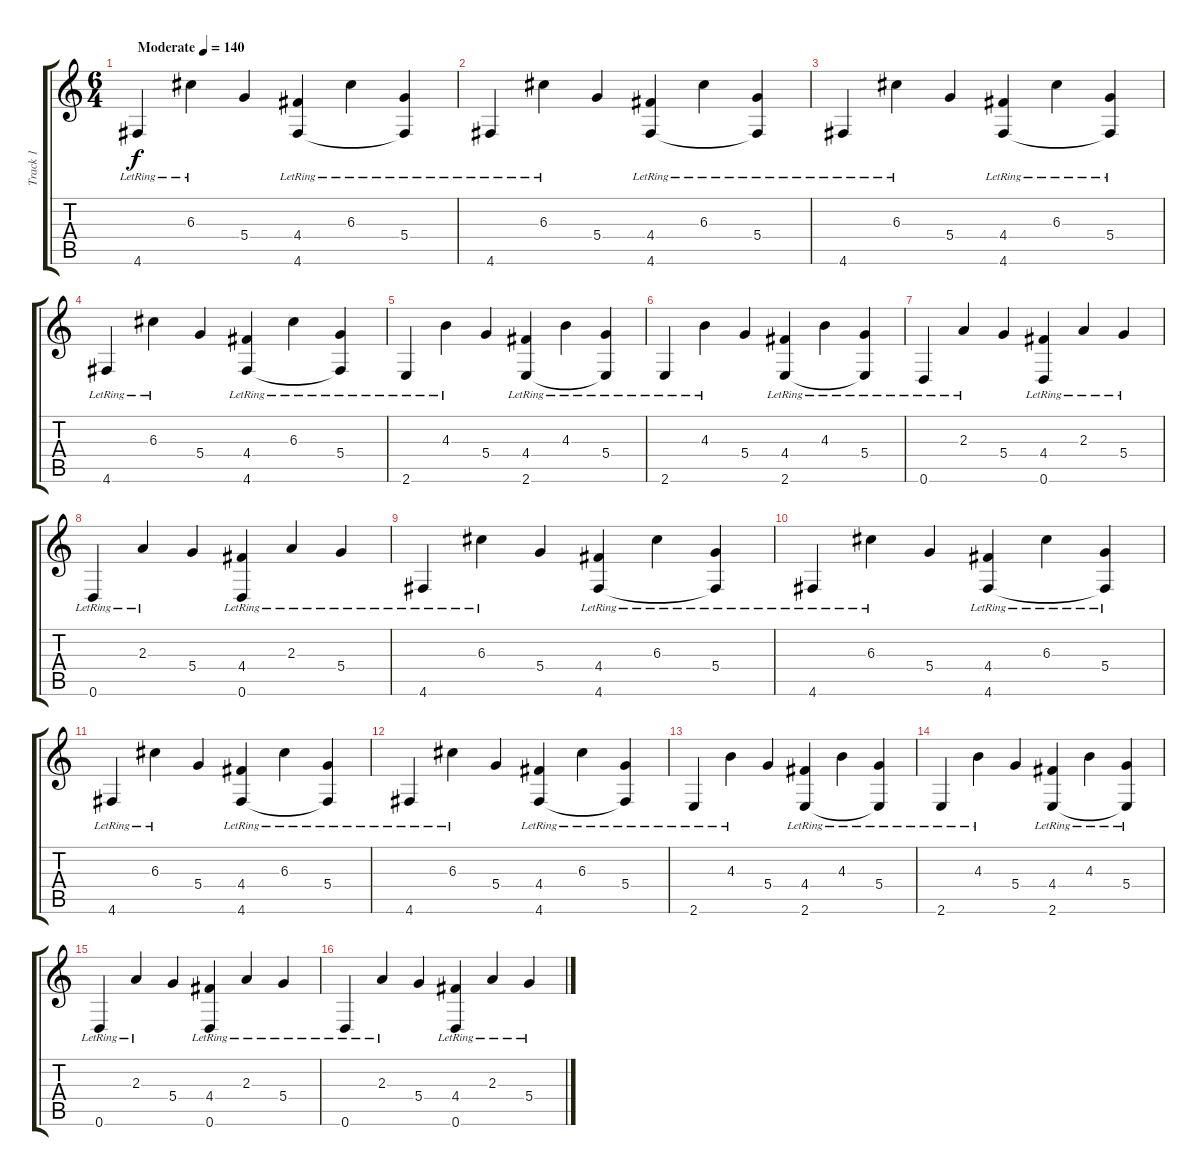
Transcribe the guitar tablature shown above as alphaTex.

\track ("Track 1" "Track 1") {instrument acousticguitarsteel}
\staff {score tabs}
\tuning (E4 B3 G3 D3 A2 D2) {hide}
\ts (6 4)
\tempo (140 "Moderate")
\clef g2
\ks c
4.6{lr}.4{dy f instrument acousticguitarsteel} 6.3{lr}.4 5.4.4 (4.4{lr} 4.6{lr}).4 6.3{lr}.4 (5.4{lr} 4.6{t}).4 |
4.6{lr}.4 6.3{lr}.4 5.4.4 (4.4{lr} 4.6{lr}).4 6.3{lr}.4 (5.4{lr} 4.6{t}).4 |
4.6{lr}.4 6.3{lr}.4 5.4.4 (4.4{lr} 4.6{lr}).4 6.3{lr}.4 (5.4{lr} 4.6{t}).4 |
4.6{lr}.4 6.3{lr}.4 5.4.4 (4.4{lr} 4.6{lr}).4 6.3{lr}.4 (5.4{lr} 4.6{t}).4 |
2.6{lr}.4 4.3{lr}.4 5.4.4 (4.4{lr} 2.6{lr}).4 4.3{lr}.4 (5.4{lr} 2.6{t}).4 |
2.6{lr}.4 4.3{lr}.4 5.4.4 (4.4{lr} 2.6{lr}).4 4.3{lr}.4 (5.4{lr} 2.6{t}).4 |
0.6{lr}.4 2.3{lr}.4 5.4.4 (4.4{lr} 0.6{lr}).4 2.3{lr}.4 5.4{lr}.4 |
0.6{lr}.4 2.3{lr}.4 5.4.4 (4.4{lr} 0.6{lr}).4 2.3{lr}.4 5.4{lr}.4 |
4.6{lr}.4 6.3{lr}.4 5.4.4 (4.4{lr} 4.6{lr}).4 6.3{lr}.4 (5.4{lr} 4.6{t}).4 |
4.6{lr}.4 6.3{lr}.4 5.4.4 (4.4{lr} 4.6{lr}).4 6.3{lr}.4 (5.4{lr} 4.6{t}).4 |
4.6{lr}.4 6.3{lr}.4 5.4.4 (4.4{lr} 4.6{lr}).4 6.3{lr}.4 (5.4{lr} 4.6{t}).4 |
4.6{lr}.4 6.3{lr}.4 5.4.4 (4.4{lr} 4.6{lr}).4 6.3{lr}.4 (5.4{lr} 4.6{t}).4 |
2.6{lr}.4 4.3{lr}.4 5.4.4 (4.4{lr} 2.6{lr}).4 4.3{lr}.4 (5.4{lr} 2.6{t}).4 |
2.6{lr}.4 4.3{lr}.4 5.4.4 (4.4{lr} 2.6{lr}).4 4.3{lr}.4 (5.4{lr} 2.6{t}).4 |
0.6{lr}.4 2.3{lr}.4 5.4.4 (4.4{lr} 0.6{lr}).4 2.3{lr}.4 5.4{lr}.4 |
0.6{lr}.4 2.3{lr}.4 5.4.4 (4.4{lr} 0.6{lr}).4 2.3{lr}.4 5.4{lr}.4
